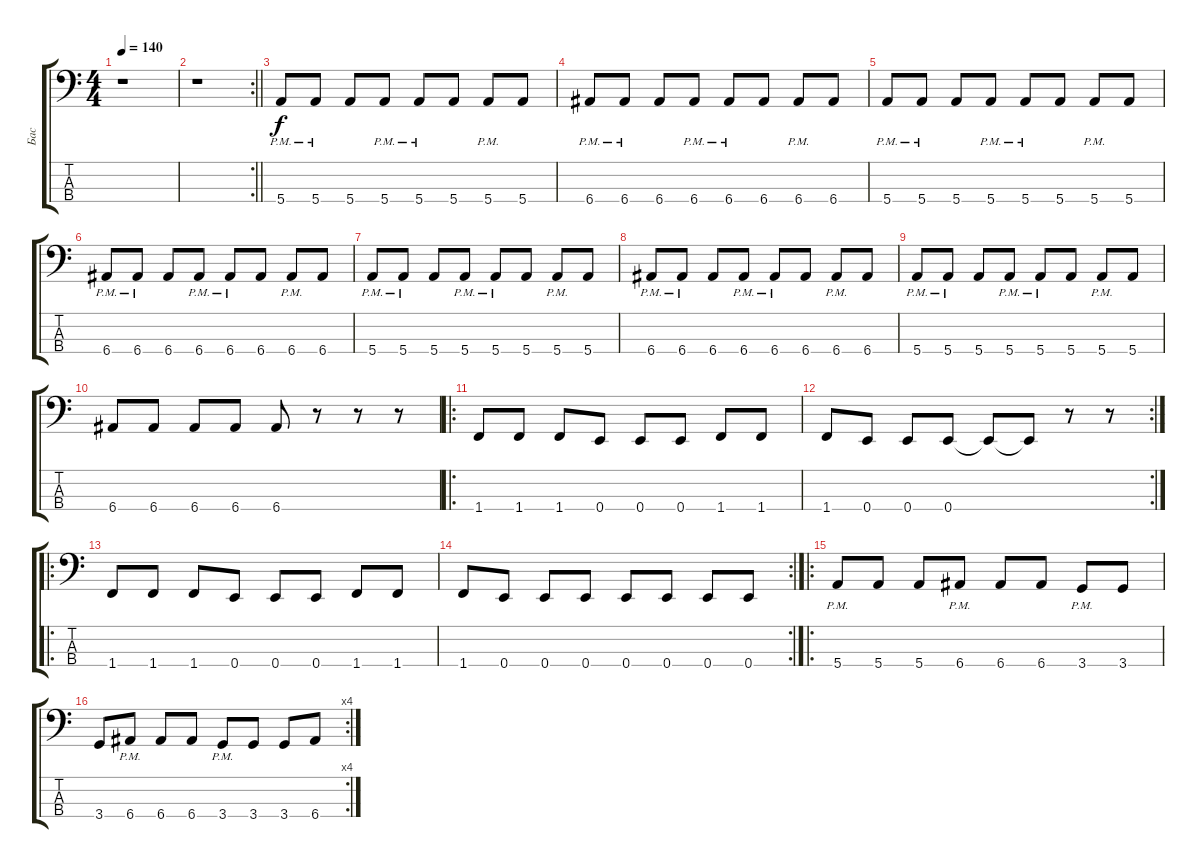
\track ("Бас" "Бас") {instrument electricbasspick}
\staff {score tabs}
\tuning (G2 D2 A1 E1) {hide}
\ts (4 4)
\tempo 140
\clef f4
\ks c
r.1{dy f} |
\rc 2
\barLineRight lightlight
r.1 |
5.4{pm}.8 5.4{pm}.8 5.4.8 5.4{pm}.8 5.4{pm}.8 5.4.8 5.4{pm}.8 5.4.8 |
6.4{pm}.8 6.4{pm}.8 6.4.8 6.4{pm}.8 6.4{pm}.8 6.4.8 6.4{pm}.8 6.4.8 |
5.4{pm}.8 5.4{pm}.8 5.4.8 5.4{pm}.8 5.4{pm}.8 5.4.8 5.4{pm}.8 5.4.8 |
6.4{pm}.8 6.4{pm}.8 6.4.8 6.4{pm}.8 6.4{pm}.8 6.4.8 6.4{pm}.8 6.4.8 |
5.4{pm}.8 5.4{pm}.8 5.4.8 5.4{pm}.8 5.4{pm}.8 5.4.8 5.4{pm}.8 5.4.8 |
6.4{pm}.8 6.4{pm}.8 6.4.8 6.4{pm}.8 6.4{pm}.8 6.4.8 6.4{pm}.8 6.4.8 |
5.4{pm}.8 5.4{pm}.8 5.4.8 5.4{pm}.8 5.4{pm}.8 5.4.8 5.4{pm}.8 5.4.8 |
6.4.8 6.4.8 6.4.8 6.4.8 6.4.8 r.8 r.8 r.8 |
\ro
1.4.8 1.4.8 1.4.8 0.4.8 0.4.8 0.4.8 1.4.8 1.4.8 |
\rc 2
1.4.8 0.4.8 0.4.8 0.4.8 0.4{t}.8 0.4{t}.8 r.8 r.8 |
\ro
1.4.8 1.4.8 1.4.8 0.4.8 0.4.8 0.4.8 1.4.8 1.4.8 |
\rc 2
1.4.8 0.4.8 0.4.8 0.4.8 0.4.8 0.4.8 0.4.8 0.4.8 |
\ro
5.4{pm}.8 5.4.8 5.4.8 6.4{pm}.8 6.4.8 6.4.8 3.4{pm}.8 3.4.8 |
\rc 4
3.4.8 6.4{pm}.8 6.4.8 6.4.8 3.4{pm}.8 3.4.8 3.4.8 6.4.8
